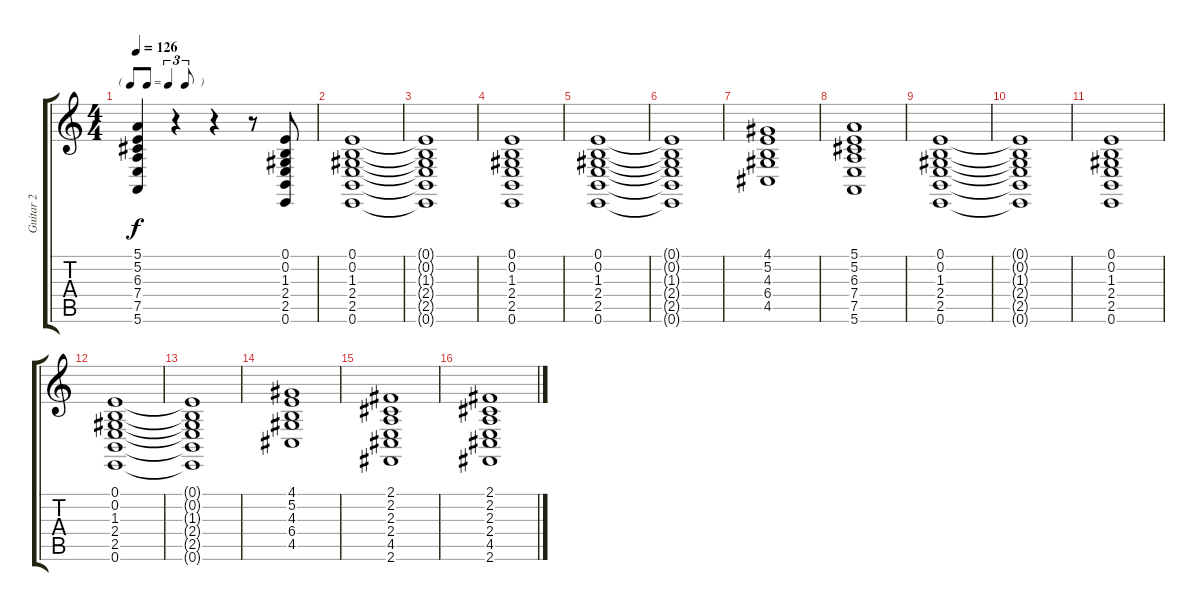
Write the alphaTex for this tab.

\track ("Guitar 2" "Guitar 2") {instrument lead2sawtooth}
\staff {score tabs}
\tuning (E4 B3 G3 D3 A2 E2) {hide}
\ts (4 4)
\tf triplet8th
\tempo 126
\clef g2
\ks c
(5.1 5.2 6.3 7.4 7.5 5.6).4{dy f} r.4 r.4 r.8 (0.1 0.2 1.3 2.4 2.5 0.6).8 |
(0.1 0.2 1.3 2.4 2.5 0.6).1 |
(0.1{t} 0.2{t} 1.3{t} 2.4{t} 2.5{t} 0.6{t}).1 |
(0.1 0.2 1.3 2.4 2.5 0.6).1 |
(0.1 0.2 1.3 2.4 2.5 0.6).1 |
(0.1{t} 0.2{t} 1.3{t} 2.4{t} 2.5{t} 0.6{t}).1 |
(4.1 5.2 4.3 6.4 4.5).1 |
(5.1 5.2 6.3 7.4 7.5 5.6).1 |
(0.1 0.2 1.3 2.4 2.5 0.6).1 |
(0.1{t} 0.2{t} 1.3{t} 2.4{t} 2.5{t} 0.6{t}).1 |
(0.1 0.2 1.3 2.4 2.5 0.6).1 |
(0.1 0.2 1.3 2.4 2.5 0.6).1 |
(0.1{t} 0.2{t} 1.3{t} 2.4{t} 2.5{t} 0.6{t}).1 |
(4.1 5.2 4.3 6.4 4.5).1 |
(2.1 2.2 2.3 2.4 4.5 2.6).1 |
(2.1 2.2 2.3 2.4 4.5 2.6).1
